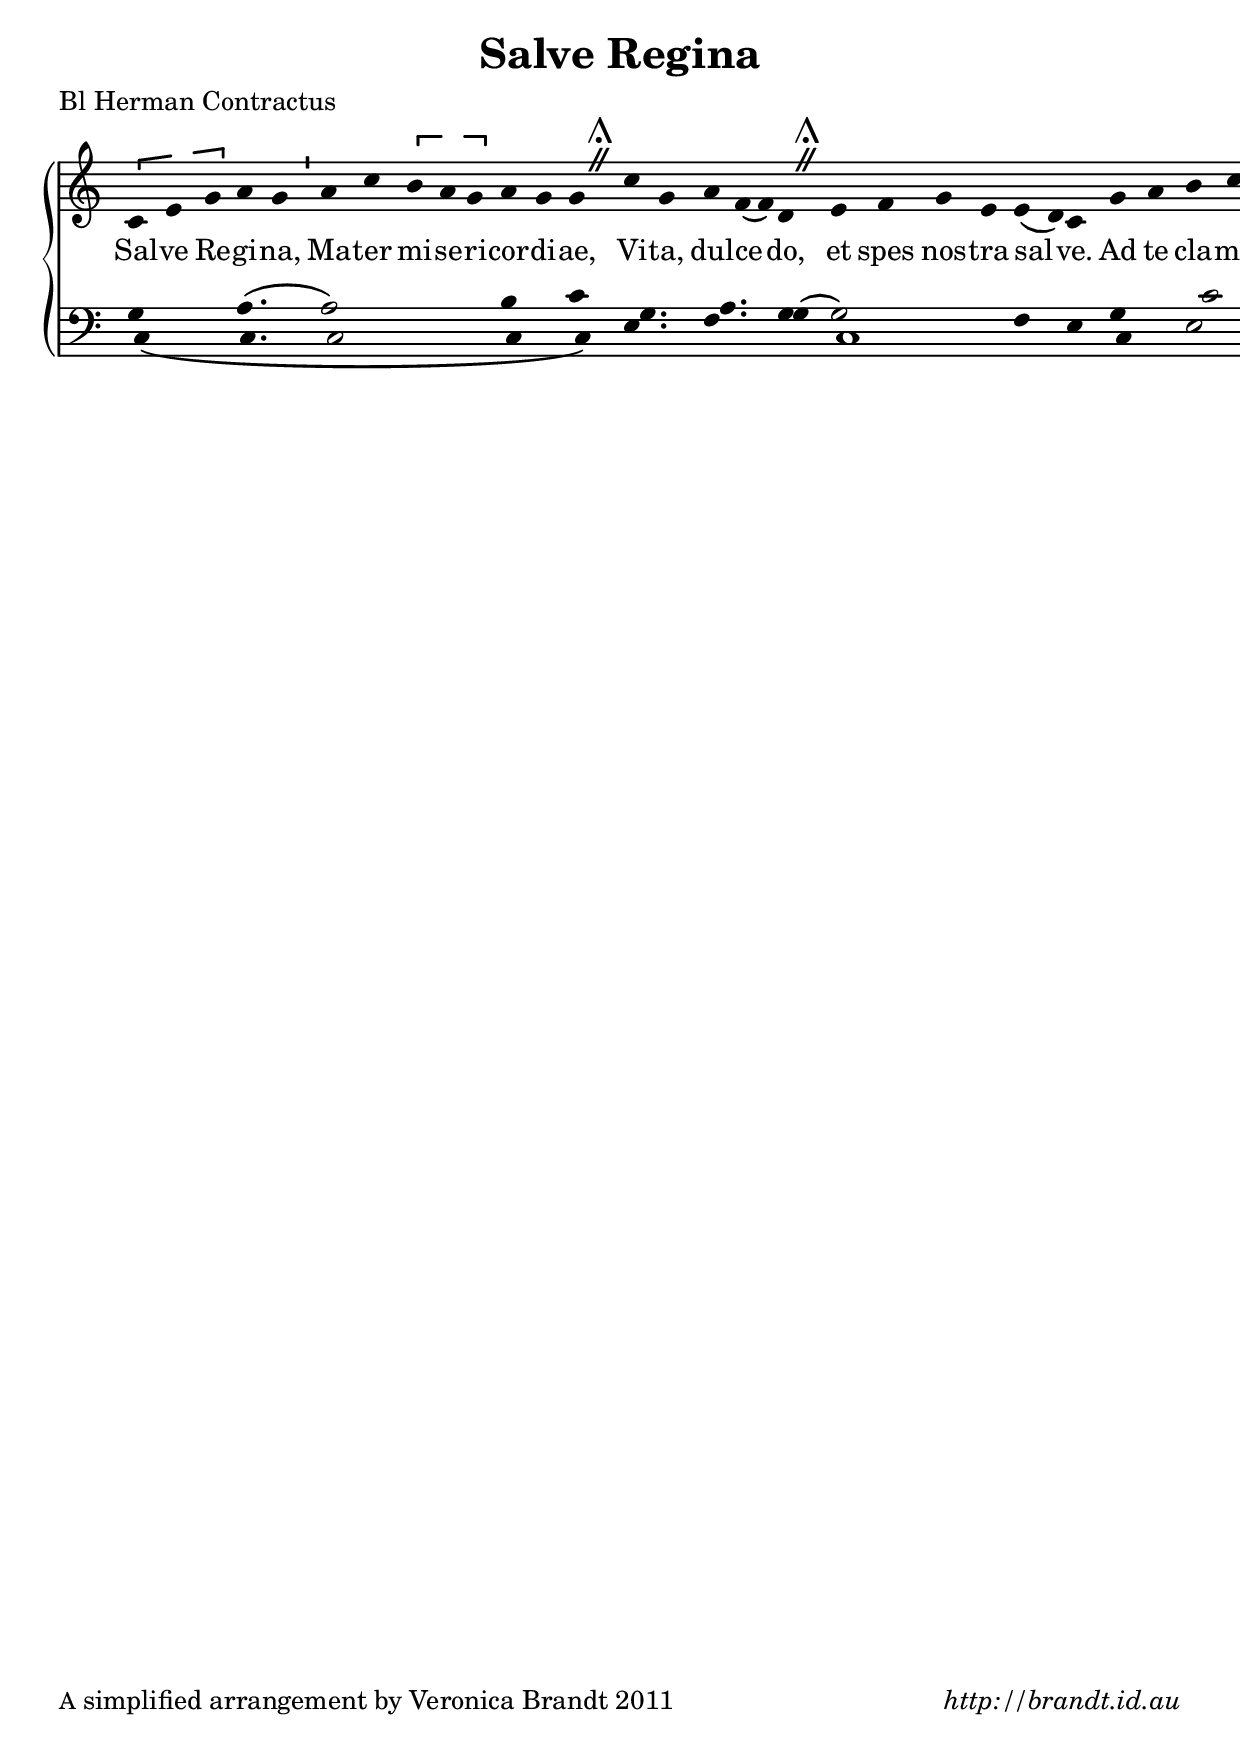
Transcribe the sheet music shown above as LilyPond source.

\version "2.12.3"

\paper {
        #(set-paper-size "a4")
	#(define fonts
	 (make-pango-font-tree "LinuxLibertineO"
	 		       "Lucida Sans"
			       "Nimbus Mono"
			       (/ 20 20)))
        oddFooterMarkup = \markup {
          \fill-line { 
              \line { \smaller A simplified arrangement by Veronica Brandt 2011 }
              \line { \italic http://brandt.id.au }
        }}
}

#(set-global-staff-size 23)


\header {
        title = "Salve Regina"
        poet = "Bl Herman Contractus"
%        composer = "arr Percy Jones"
}

\include "gregorian.ly"

chant = \relative c' {
	\clef treble
        \time 100/2
        \times 2/3 { c8 e g } a g4 \divisioMinima
        a8 c \times 2/3 { b a g } a g g4 \divisioMaior
        c8 g4 a8 f( f) d4 \divisioMaior
        e8 f g e e( d) c4 \finalis
        g'8 a b c g4 \divisioMaior
        } 	

ten = \relative c' {
       g4 a4.( a2) b4 c
       g4. a4. g4( g2) f4 e
       g4 c2
       }

bass = \relative c {
       c4( c4. c2 c4 c) 
       e4. f4. g4 c,1
       c4 e2
       }

verba = \lyricmode {
       Sal -- ve Re -- gi -- na,
       Ma -- ter mi -- se -- ri -- cor -- di -- ae,
       Vi -- ta, dul -- ce -- do, 
       et spes nos -- tra sal -- ve.
       Ad te cla -- ma -- mus,
}

\score {
	\new GrandStaff <<
	\new Staff = "plainchant" << 
          \new Voice = "melody" \chant
	  \new Lyrics \lyricsto "melody" \verba
                   >>
	\new Staff = bass <<
            \clef bass
            \new Voice = "tenors" << \ten >> 
            \new Voice = "bass" << \bass >>
	  >>
        >>
	\midi { }
	\layout{
            \context {
               \Staff
               \remove "Time_signature_engraver"
               \remove "Bar_engraver"
               \override BarLine #'X-extent = #'(-1 . 1)
               \override Beam #'transparent = ##t
               \override Stem #'transparent = ##t
               \override BarLine #'transparent = ##t
               \override TupletNumber #'transparent = ##t
             }
            \context {
               \Lyrics
               \consists "Bar_engraver"
             }
	}
}

